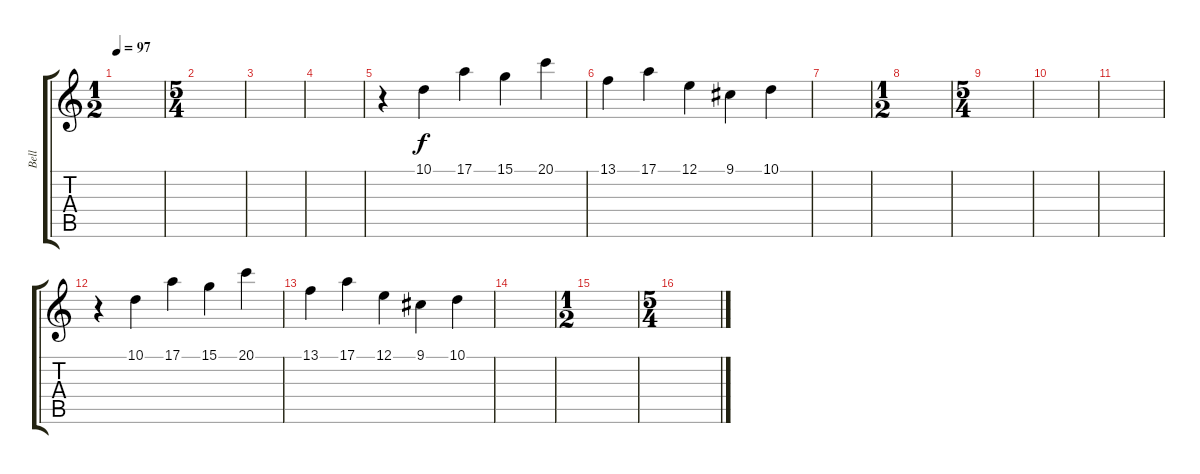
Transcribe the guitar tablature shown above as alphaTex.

\track ("Bell" "Bell") {instrument koto}
\staff {score tabs}
\tuning (E4 B3 G3 D3 A2 E2) {hide}
\ts (1 2)
\tempo 97
\clef g2
\ks c
|
\ts (5 4)
|
|
|
r.4 10.1.4 17.1.4 15.1.4 20.1.4 |
13.1.4 17.1.4 12.1.4 9.1.4 10.1.4 |
|
\ts (1 2)
|
\ts (5 4)
|
|
|
r.4 10.1.4 17.1.4 15.1.4 20.1.4 |
13.1.4 17.1.4 12.1.4 9.1.4 10.1.4 |
|
\ts (1 2)
|
\ts (5 4)
